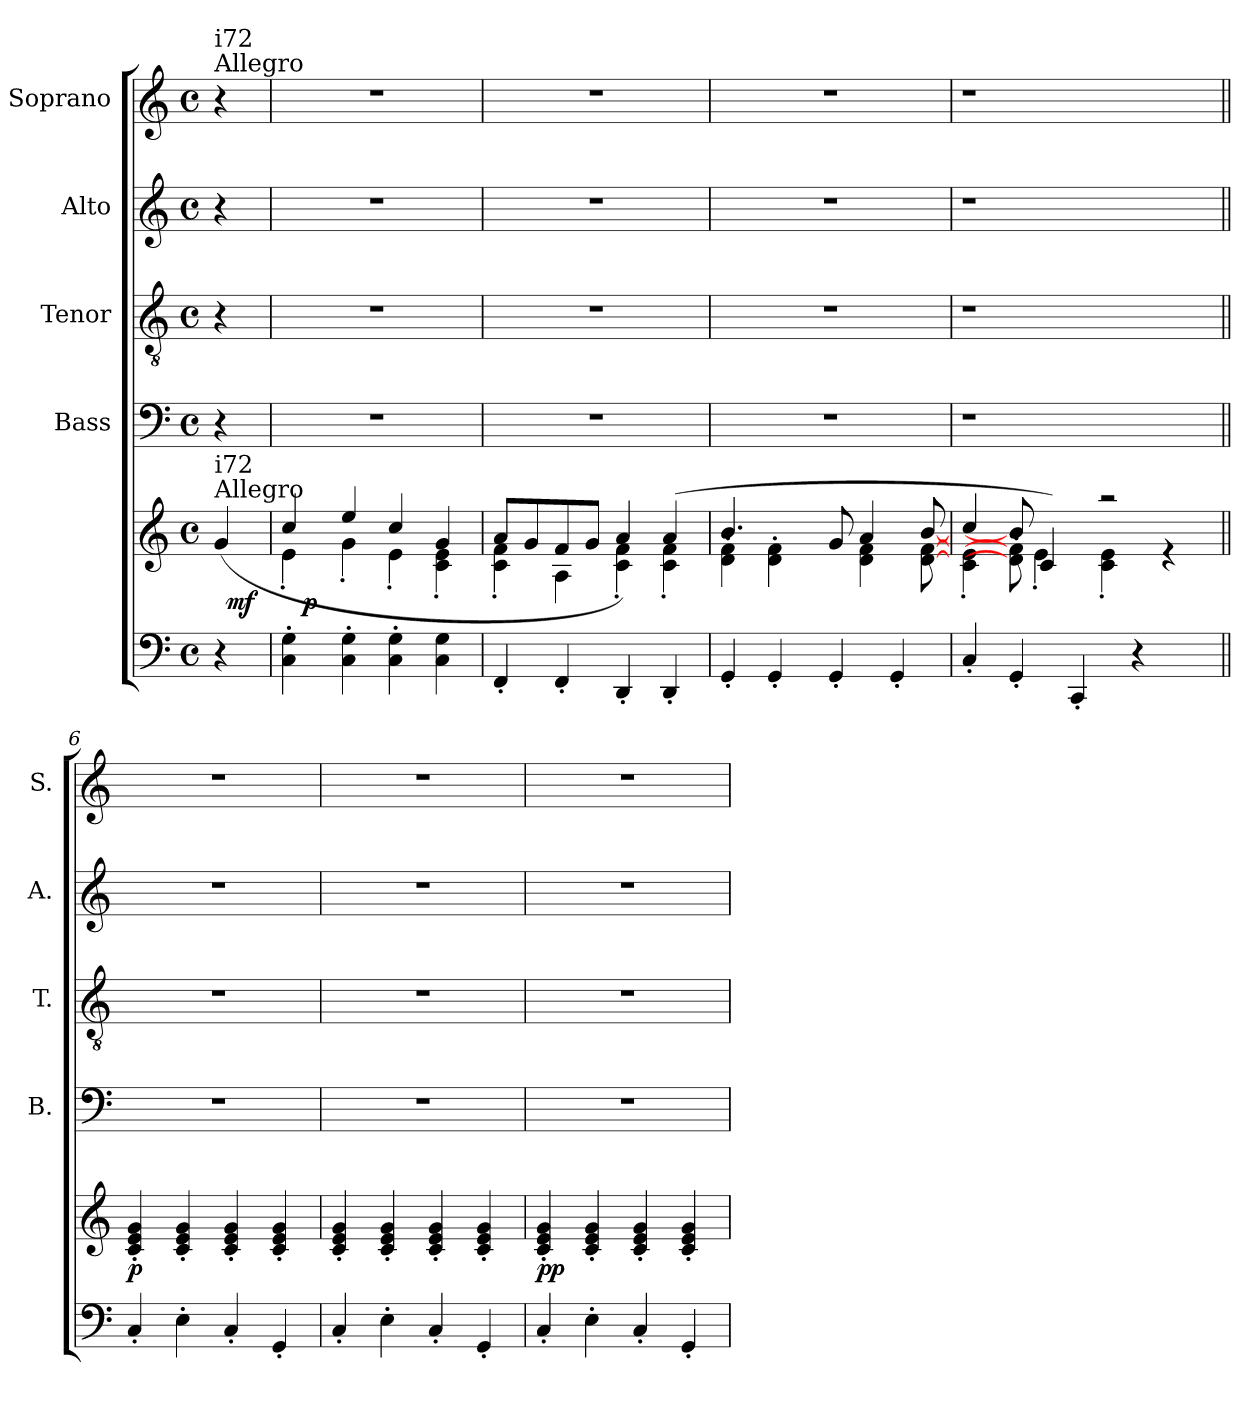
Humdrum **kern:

**kern	**kern	**dynam	**kern	**kern	**kern	**kern
*part6	*part5	*part5	*part4	*part3	*part2	*part1
*staff6	*staff5	*staff5	*staff4	*staff3	*staff2	*staff1
*	*	*	*I"Bass	*I"Tenor	*I"Alto	*I"Soprano
*	*	*	*I'B.	*I'T.	*I'A.	*I'S.
*clefF4	*clefG2	*	*clefF4	*clefGv2	*clefG2	*clefG2
*k[]	*k[]	*	*k[]	*k[]	*k[]	*k[]
*C:	*C:	*	*C:	*C:	*C:	*C:
*M4/4	*M4/4	*	*M4/4	*M4/4	*M4/4	*M4/4
*met(c)	*met(c)	*	*met(c)	*met(c)	*met(c)	*met(c)
*MM72	*MM72	*	*MM72	*MM72	*MM72	*MM72
=1	=1	=1	=1	=1	=1	=1
*	*^	*	*	*	*	*
!	!	!	!	!	!	!	!LO:TX:a:t=Allegro
!	!	!	!	!	!	!	!LO:TX:a:t=i72
!	!LO:TX:a:t=Allegro	!	!	!	!	!	!
!	!LO:TX:a:t=i72	!	!	!	!	!	!
4r	(4g/	32ryy	.	4r	4r	4r	4r
!	!	!	!LO:DY:b	!	!	!	!
.	.	8..ryy	mf	.	.	.	.
=2	=2	=2	=2	=2	=2	=2	=2
*	*	*^	*	*	*	*	*
4C\'> 4G\'>	4cc/	4e'<\	16ryy	.	1r	1r	1r	1r
!	!	!	!	!LO:DY:b	!	!	!	!
.	.	.	2...ryy	p	.	.	.	.
4C\'> 4G\'>	4ee/	4g'<\	.	.	.	.	.	.
4C\'> 4G\'>	4cc/	4e'<\	.	.	.	.	.	.
4C\ 4G\	4g/	4c\'< 4e\'<	.	.	.	.	.	.
*	*	*v	*v	*	*	*	*	*
=3	=3	=3	=3	=3	=3	=3	=3
4FF'</	8a/L	4c\'< 4f\'<	.	1r	1r	1r	1r
.	8g/	.	.	.	.	.	.
4FF'</	8f/	4A\	.	.	.	.	.
.	8g/J	.	.	.	.	.	.
4DD'</	4a/)	4c\'< 4f\'<	.	.	.	.	.
4DD'</	(4a/	4c\'< 4f\'<	.	.	.	.	.
=4	=4	=4	=4	=4	=4	=4	=4
!	!	!	!	!LO:N:vis=1	!LO:N:vis=1	!LO:N:vis=1	!LO:N:vis=1
4GG'</	4d\'< 4f\'<	4.b/	.	1r	1r	1r	1r
4GG'</	4d\'< 4f\'<	.	.	.	.	.	.
.	.	4ryy	.	.	.	.	.
4GG'</	8g/	.	.	.	.	.	.
.	4d\'< 4f\'<	4a/	.	.	.	.	.
4GG'</	.	.	.	.	.	.	.
.	[8d\ [8f\	[8b/	.	.	.	.	.
=5	=5	=5	=5	=5	=5	=5	=5
4C'</	4cc/	4c\'< 4e\'<	.	1r	1r	1r	1r
4GG'</	8d\]'< 8f\]'<	8b/]	.	.	.	.	.
.	4c/)	4e'<\	.	.	.	.	.
4CC'</	.	.	.	.	.	.	.
.	2raa	4c\'< 4e\'<	.	.	.	.	.
4r	.	.	.	.	.	.	.
.	.	4re	.	.	.	.	.
8ryy	.	.	.	8ryy	8ryy	8ryy	8ryy
*	*v	*v	*	*	*	*	*
=6||	=6||	=6||	=6||	=6||	=6||	=6||
!	!	!LO:DY:b	!	!	!	!
4C'</	4c/'< 4e/'< 4g/'<	p	1r	1r	1r	1r
4E'>\	4c/'< 4e/'< 4g/'<	.	.	.	.	.
4C'</	4c/'< 4e/'< 4g/'<	.	.	.	.	.
4GG'</	4c/'< 4e/'< 4g/'<	.	.	.	.	.
=7	=7	=7	=7	=7	=7	=7
4C'</	4c/'< 4e/'< 4g/'<	.	1r	1r	1r	1r
4E'>\	4c/'< 4e/'< 4g/'<	.	.	.	.	.
4C'</	4c/'< 4e/'< 4g/'<	.	.	.	.	.
4GG'</	4c/'< 4e/'< 4g/'<	.	.	.	.	.
!!LO:LB:g=z
=8	=8	=8	=8	=8	=8	=8
!	!	!LO:DY:b	!	!	!	!
4C'</	4c/'< 4e/'< 4g/'<	pp	1r	1r	1r	1r
4E'>\	4c/'< 4e/'< 4g/'<	.	.	.	.	.
4C'</	4c/'< 4e/'< 4g/'<	.	.	.	.	.
4GG'</	4c/'< 4e/'< 4g/'<	.	.	.	.	.
=	=	=	=	=	=	=
*-	*-	*-	*-	*-	*-	*-
